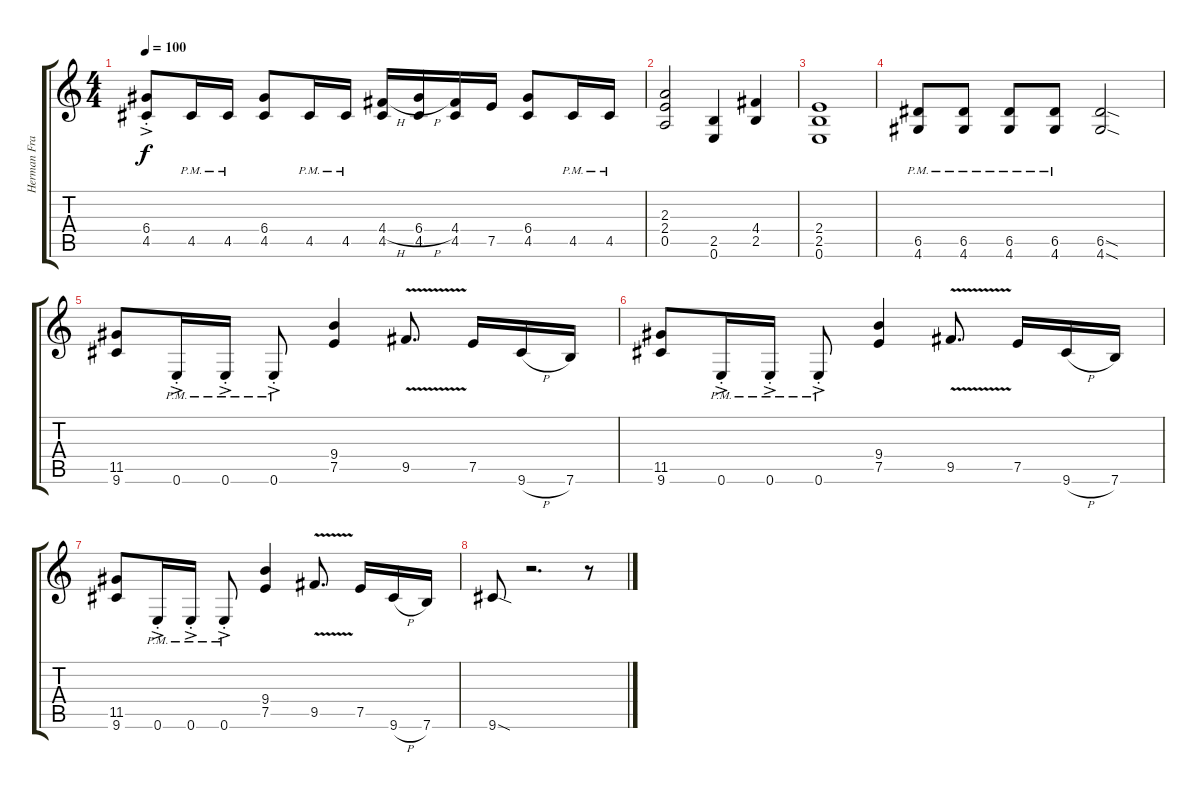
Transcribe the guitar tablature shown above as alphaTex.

\track ("Herman Frank" "Herman Fra") {instrument distortionguitar}
\staff {score tabs}
\tuning (E4 B3 G3 D3 A2 E2) {hide}
\ts (4 4)
\tempo 100
\clef g2
\ks c
(6.4{ac st} 4.5).8{dy f} 4.5{pm}.16 4.5{pm}.16 (6.4 4.5).8 4.5{pm}.16 4.5{pm}.16 (4.4{h} 4.5).16 (6.4{h} 4.5).16 (4.4 4.5).16 7.5.16 (6.4 4.5).8 4.5{pm}.16 4.5{pm}.16 |
(2.3 2.4 0.5).2 (2.5 0.6).4 (4.4 2.5).4 |
(2.4 2.5 0.6).1 |
(6.5{pm} 4.6{pm}).8 (6.5{pm} 4.6{pm}).8 (6.5{pm} 4.6{pm}).8 (6.5{pm} 4.6{pm}).8 (6.5{sod} 4.6{sod}).2 |
(11.5 9.6).8 0.6{ac pm st}.16 0.6{ac pm st}.16 0.6{ac pm st}.8 (9.4 7.5).4 9.5{v}.8{d} 7.5.16 9.6{h}.16 7.6.16 |
(11.5 9.6).8 0.6{ac pm st}.16 0.6{ac pm st}.16 0.6{ac pm st}.8 (9.4 7.5).4 9.5{v}.8{d} 7.5.16 9.6{h}.16 7.6.16 |
(11.5 9.6).8 0.6{ac pm st}.16 0.6{ac pm st}.16 0.6{ac pm st}.8 (9.4 7.5).4 9.5{v}.8{d} 7.5.16 9.6{h}.16 7.6.16 |
9.6{sod}.8 r.2{d} r.8
